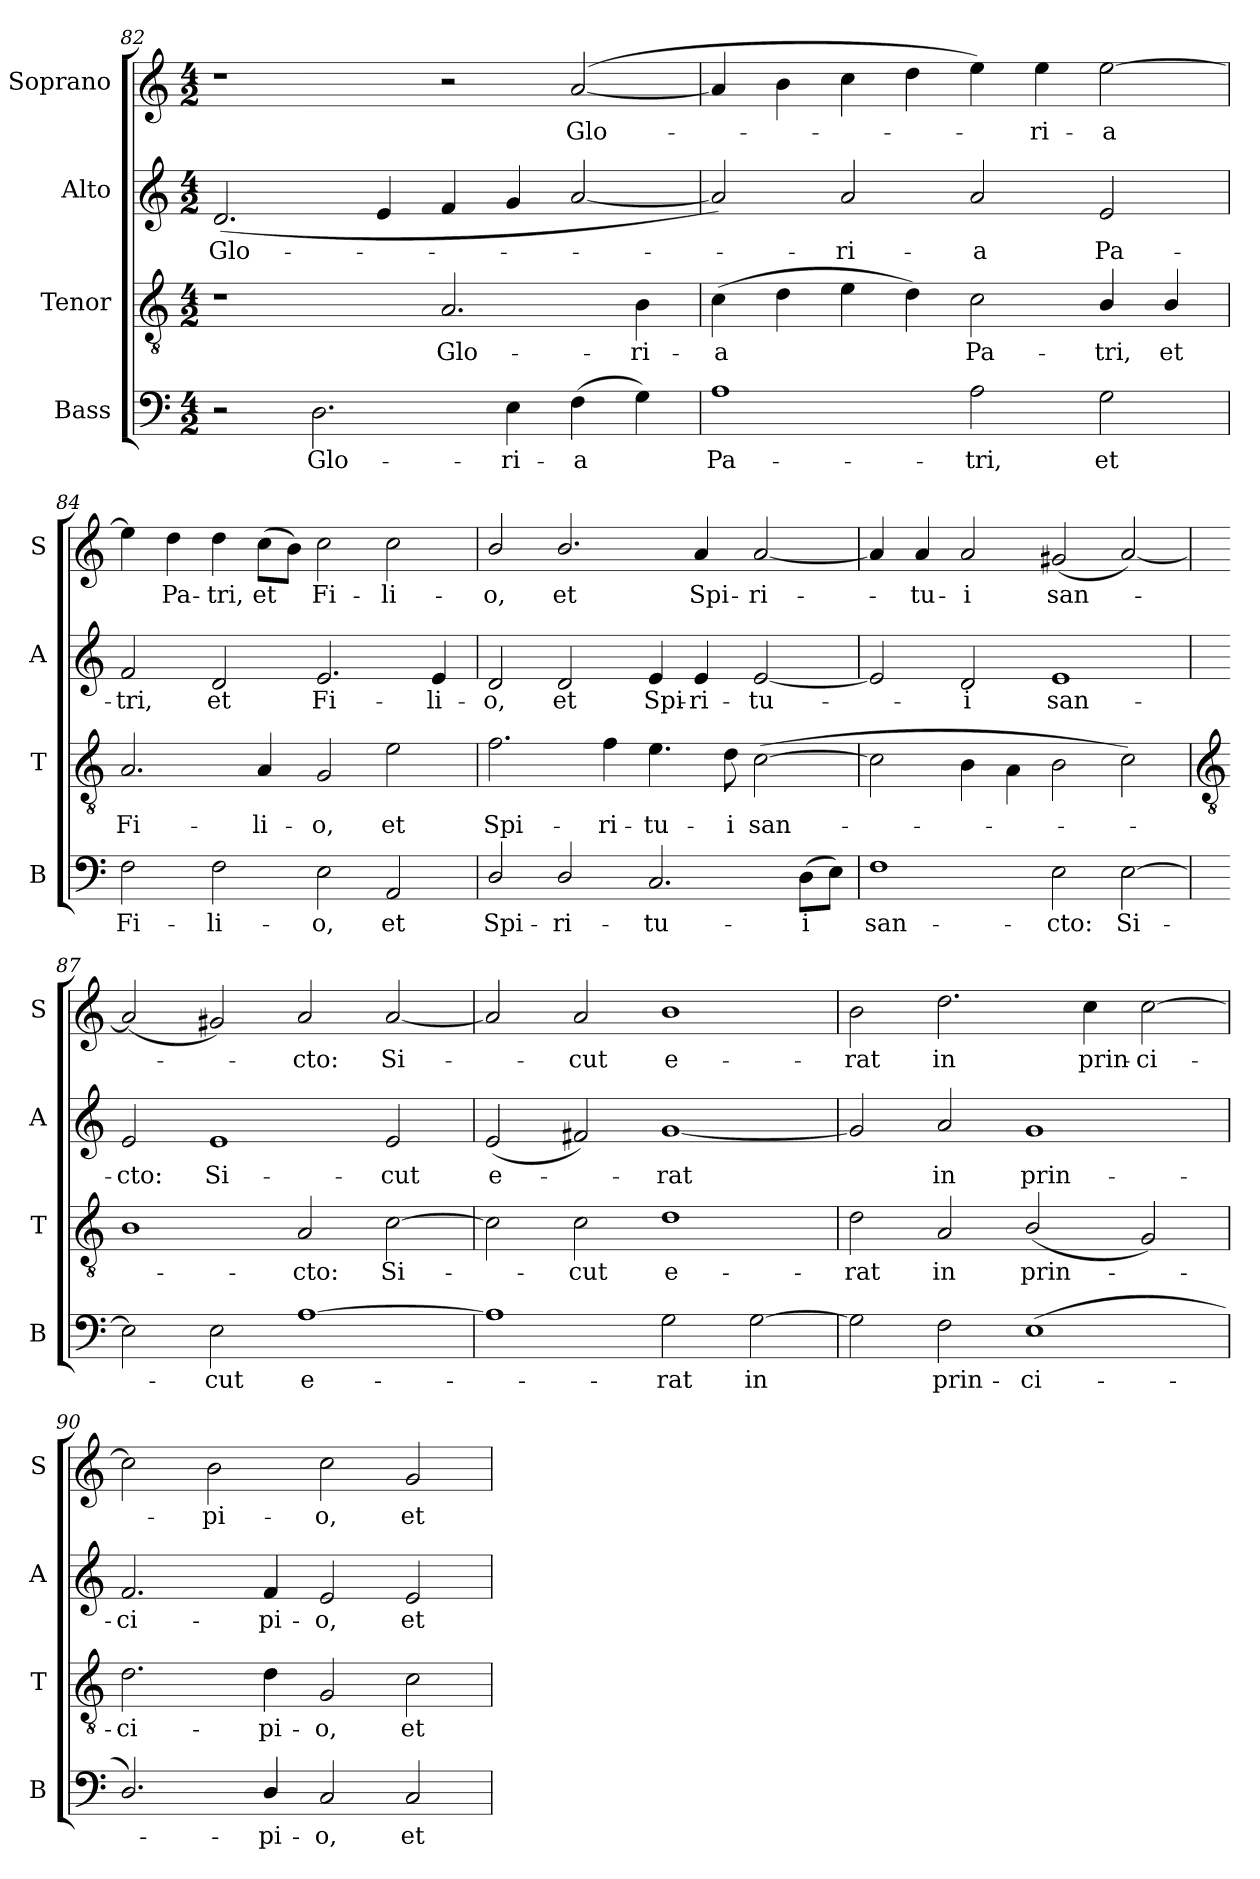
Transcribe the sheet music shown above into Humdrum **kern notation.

**kern	**text	**kern	**text	**kern	**text	**kern	**text
*part4	*part4	*part3	*part3	*part2	*part2	*part1	*part1
*staff4	*staff4	*staff3	*staff3	*staff2	*staff2	*staff1	*staff1
*I"Bass	*	*I"Tenor	*	*I"Alto	*	*I"Soprano	*
*I'B	*	*I'T	*	*I'A	*	*I'S	*
!!LO:LB:g=z
*clefF4	*	*clefGv2	*	*clefG2	*	*clefG2	*
*k[]	*	*k[]	*	*k[]	*	*k[]	*
*C:	*	*C:	*	*C:	*	*C:	*
*M4/2	*	*M4/2	*	*M4/2	*	*M4/2	*
=82	=82	=82	=82	=82	=82	=82	=82
!	!	!	!	!	!LO:LY:b	!	!
2r	.	1r	.	(<2.d	Glo-	1r	.
!	!LO:LY:b	!	!	!	!	!	!
2.D	Glo-	.	.	.	.	.	.
.	.	.	.	4e	.	.	.
!	!	!	!LO:LY:b	!	!	!	!
.	.	2.A	Glo-	4f	.	2r	.
!	!LO:LY:b	!	!	!	!	!	!
4E	-ri-	.	.	4g	.	.	.
!	!LO:LY:b	!	!	!	!	!	!LO:LY:b
(>4F	-a	.	.	[2a	.	(>[2a	Glo-
!	!	!	!LO:LY:b	!	!	!	!
4G)	.	4B	-ri-	.	.	.	.
=83	=83	=83	=83	=83	=83	=83	=83
!	!LO:LY:b	!	!LO:LY:b	!	!	!	!
1A	Pa-	(>4c	-a	2a])	.	4a]	.
.	.	4d	.	.	.	4b	.
!	!	!	!	!	!LO:LY:b	!	!
.	.	4e	.	2a	ri-	4cc	.
.	.	4d)	.	.	.	4dd	.
!	!LO:LY:b	!	!LO:LY:b	!	!LO:LY:b	!	!
2A	-tri,	2c	Pa-	2a	-a	4ee)	.
!	!	!	!	!	!	!	!LO:LY:b
.	.	.	.	.	.	4ee	ri-
!	!LO:LY:b	!	!LO:LY:b	!	!LO:LY:b	!	!LO:LY:b
2G	et	4B/	-tri,	2e	Pa-	[2ee	-a
!	!	!	!LO:LY:b	!	!	!	!
.	.	4B/	et	.	.	.	.
=84	=84	=84	=84	=84	=84	=84	=84
!	!LO:LY:b	!	!LO:LY:b	!	!LO:LY:b	!	!
2F	Fi-	2.A	Fi-	2f	-tri,	4ee]	.
!	!	!	!	!	!	!	!LO:LY:b
.	.	.	.	.	.	4dd	Pa-
!	!LO:LY:b	!	!	!	!LO:LY:b	!	!LO:LY:b
2F	-li-	.	.	2d	et	4dd	-tri,
!	!	!	!LO:LY:b	!	!	!	!LO:LY:b
.	.	4A	-li-	.	.	(>8ccL	et
.	.	.	.	.	.	8bJ)	.
!	!LO:LY:b	!	!LO:LY:b	!	!LO:LY:b	!	!LO:LY:b
2E	-o,	2G	-o,	2.e	Fi-	2cc	Fi-
!	!LO:LY:b	!	!LO:LY:b	!	!	!	!LO:LY:b
2AA	et	2e	et	.	.	2cc	-li-
!	!	!	!	!	!LO:LY:b	!	!
.	.	.	.	4e	-li-	.	.
=85	=85	=85	=85	=85	=85	=85	=85
!	!LO:LY:b	!	!LO:LY:b	!	!LO:LY:b	!	!LO:LY:b
2D/	Spi-	2.f	Spi-	2d	-o,	2b/	-o,
!	!LO:LY:b	!	!	!	!LO:LY:b	!	!LO:LY:b
2D/	-ri-	.	.	2d	et	2.b/	et
!	!	!	!LO:LY:b	!	!	!	!
.	.	4f	-ri-	.	.	.	.
!	!LO:LY:b	!	!LO:LY:b	!	!LO:LY:b	!	!
2.C	-tu-	4.e	-tu-	4e	Spi-	.	.
!	!	!	!	!	!LO:LY:b	!	!LO:LY:b
.	.	.	.	4e	-ri-	4a	Spi-
!	!	!	!LO:LY:b	!	!	!	!
.	.	8d	-i	.	.	.	.
!	!	!	!LO:LY:b	!	!LO:LY:b	!	!LO:LY:b
.	.	(>[2c	san-	[2e	-tu-	[2a	-ri-
!	!LO:LY:b	!	!	!	!	!	!
(>8DL	-i	.	.	.	.	.	.
8EJ)	.	.	.	.	.	.	.
=86	=86	=86	=86	=86	=86	=86	=86
!	!LO:LY:b	!	!	!	!	!	!
1F	san-	2c]	.	2e]	.	4a]	.
!	!	!	!	!	!	!	!LO:LY:b
.	.	.	.	.	.	4a	tu-
!	!	!	!	!	!LO:LY:b	!	!LO:LY:b
.	.	4B	.	2d	i	2a	-i
.	.	4A\	.	.	.	.	.
!	!LO:LY:b	!	!	!	!LO:LY:b	!	!LO:LY:b
2E	-cto:	2B	.	1e	san-	(<2g#X	san-
!	!LO:LY:b	!	!	!	!	!	!
[2E	Si-	2c)	.	.	.	[2a)	.
!!LO:LB:g=z
=87	=87	=87	=87	=87	=87	=87	=87
*	*	*clefGv2	*	*	*	*	*
!	!	!	!	!	!LO:LY:b	!	!
2E]	.	1B	.	2e	-cto:	(<2a]	.
!	!LO:LY:b	!	!	!	!LO:LY:b	!	!
2E	cut	.	.	1e	Si-	2g#X)	.
!	!LO:LY:b	!	!LO:LY:b	!	!	!	!LO:LY:b
[1A	e-	2A	cto:	.	.	2a	cto:
!	!	!	!LO:LY:b	!	!LO:LY:b	!	!LO:LY:b
.	.	[2c	Si-	2e	-cut	[2a	Si-
=88	=88	=88	=88	=88	=88	=88	=88
!	!	!	!	!	!LO:LY:b	!	!
1A]	.	2c]	.	(<2e	e-	2a]	.
!	!	!	!LO:LY:b	!	!	!	!LO:LY:b
.	.	2c	cut	2f#X)	.	2a	cut
!	!LO:LY:b	!	!LO:LY:b	!	!LO:LY:b	!	!LO:LY:b
2G	rat	1d	e-	[1g	rat	1b	e-
!	!LO:LY:b	!	!	!	!	!	!
[2G	in	.	.	.	.	.	.
=89	=89	=89	=89	=89	=89	=89	=89
!	!	!	!LO:LY:b	!	!	!	!LO:LY:b
2G]	.	2d	-rat	2g]	.	2b	-rat
!	!LO:LY:b	!	!LO:LY:b	!	!LO:LY:b	!	!LO:LY:b
2F	prin-	2A	in	2a	in	2.dd	in
!	!LO:LY:b	!	!LO:LY:b	!	!LO:LY:b	!	!
(<1E	-ci-	(<2B/	prin-	1g	prin-	.	.
!	!	!	!	!	!	!	!LO:LY:b
.	.	.	.	.	.	4cc	prin-
!	!	!	!	!	!	!	!LO:LY:b
.	.	2G)	.	.	.	[2cc	-ci-
=90	=90	=90	=90	=90	=90	=90	=90
!	!	!	!LO:LY:b	!	!LO:LY:b	!	!
2.D/)	.	2.d	ci-	2.f	-ci-	2cc]	.
!	!	!	!	!	!	!	!LO:LY:b
.	.	.	.	.	.	2b	pi-
!	!LO:LY:b	!	!LO:LY:b	!	!LO:LY:b	!	!
4D/	pi-	4d	-pi-	4f	-pi-	.	.
!	!LO:LY:b	!	!LO:LY:b	!	!LO:LY:b	!	!LO:LY:b
2C	-o,	2G	-o,	2e	-o,	2cc	-o,
!	!LO:LY:b	!	!LO:LY:b	!	!LO:LY:b	!	!LO:LY:b
2C	et	2c	et	2e	et	2g	et
=	=	=	=	=	=	=	=
*-	*-	*-	*-	*-	*-	*-	*-
